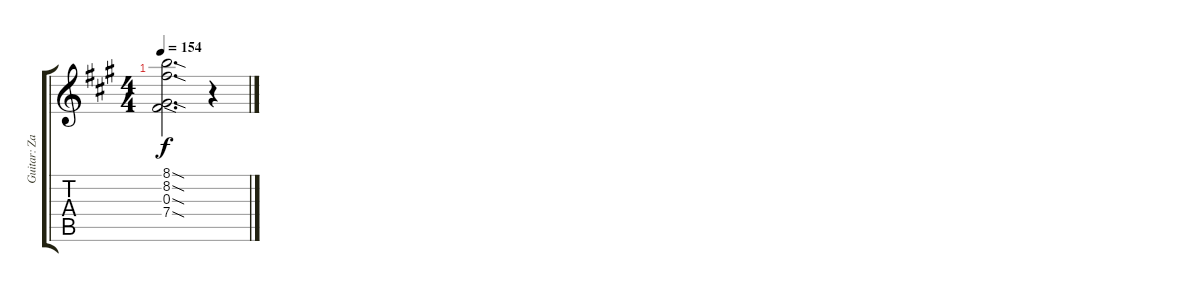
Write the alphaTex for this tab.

\track ("Guitar: Zakk" "Guitar: Za") {instrument overdrivenguitar}
\staff {score tabs}
\tuning (Eb4 Bb3 Gb3 Db3 Ab2 Eb2) {hide}
\ts (4 4)
\tempo 154
\clef g2
\ks a
(8.1{sod t} 8.2{sod t} 0.3{sod t} 7.4{sod t}).2{d dy f} r.4
